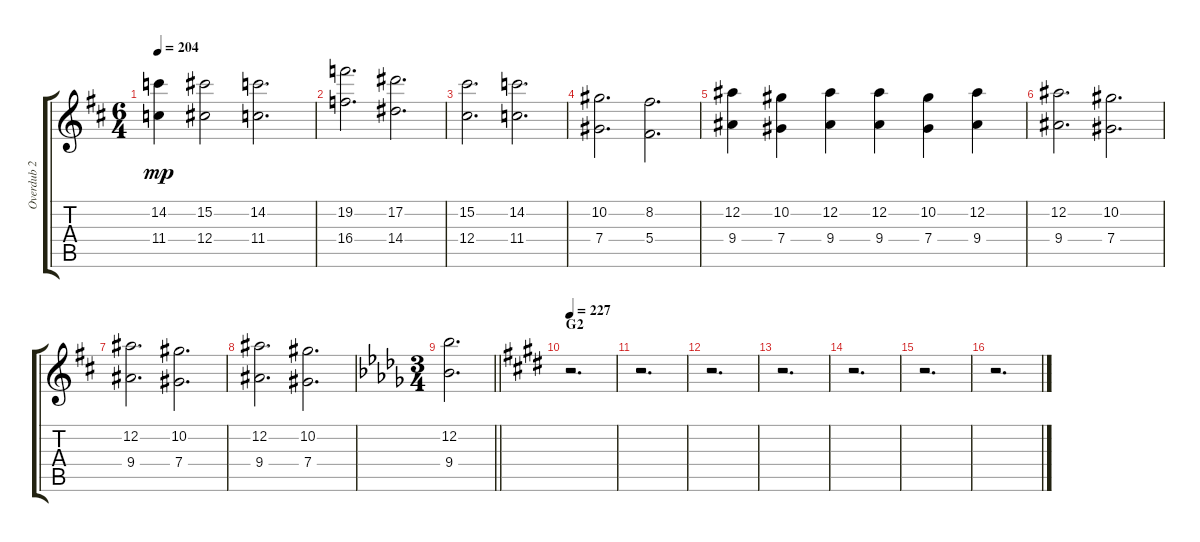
\track ("Overdub 2" "Overdub 2") {instrument distortionguitar}
\staff {score tabs}
\tuning (Eb4 Bb3 Gb3 Db3 Ab2 Db2) {hide}
\ts (6 4)
\tempo 204
\clef g2
\ks d
(14.2 11.4).4{dy mp} (15.2 12.4).2 (14.2 11.4).2{d} |
(19.2 16.4).2{d} (17.2 14.4).2{d} |
(15.2 12.4).2{d} (14.2 11.4).2{d} |
(10.2 7.4).2{d} (8.2 5.4).2{d} |
(12.2 9.4).4 (10.2 7.4).4 (12.2 9.4).4 (12.2 9.4).4 (10.2 7.4).4 (12.2 9.4).4 |
(12.2 9.4).2{d} (10.2 7.4).2{d} |
(12.2 9.4).2{d} (10.2 7.4).2{d} |
(12.2 9.4).2{d} (10.2 7.4).2{d} |
\ts (3 4)
\barLineRight lightlight
\ks db
(12.2 9.4).2{d} |
\section ("" "G2")
\tempo 227
\ks c#minor
r.2{d} |
r.2{d} |
r.2{d} |
r.2{d} |
r.2{d} |
r.2{d} |
r.2{d}
